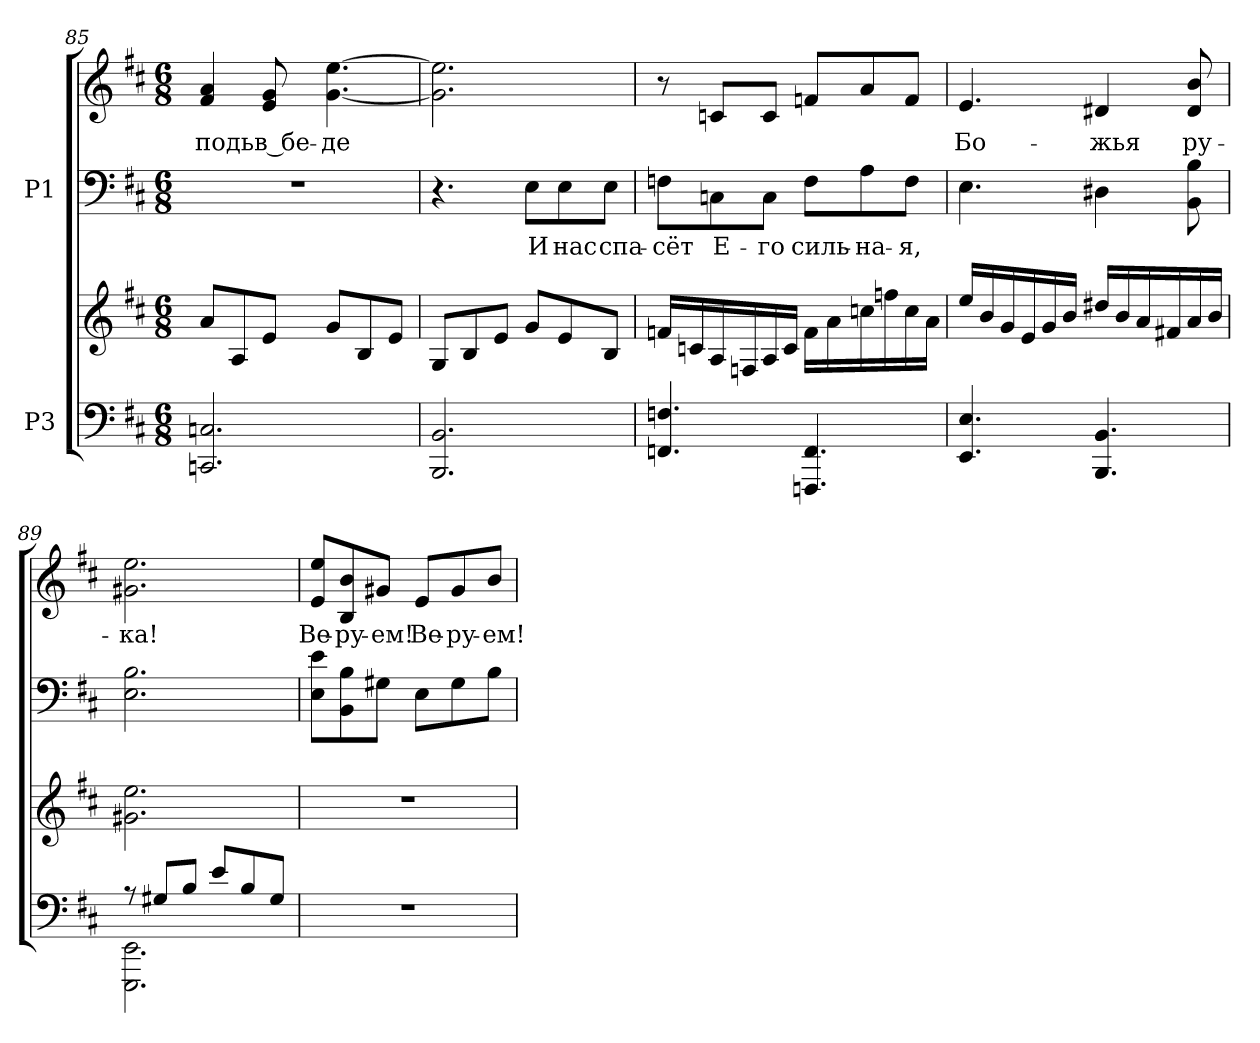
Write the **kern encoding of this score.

**kern	**kern	**kern	**text	**kern	**text
*part2	*part2	*part1	*part1	*part1	*part1
*staff4	*staff3	*staff2	*staff2	*staff1	*staff1
*I"P3	*	*I"P1	*	*	*
*clefF4	*clefG2	*clefF4	*	*clefG2	*
*k[f#c#]	*k[f#c#]	*k[f#c#]	*	*k[f#c#]	*
*D:	*D:	*D:	*	*D:	*
*M6/8	*M6/8	*M6/8	*	*M6/8	*
=85	=85	=85	=85	=85	=85
!	!	!LO:N:vis=1	!	!	!
!	!	!	!	!	!LO:LY:b:color=#000000
2.CCni/ 2.Cni	8ai/L	2.r	.	4f#i/ 4ai	-подь
.	8Ai/	.	.	.	.
!	!	!	!	!	!LO:LY:b:color=#000000
.	8ei/J	.	.	8ei/ 8gi	в бе-
!	!	!	!	!	!LO:LY:b:color=#000000
.	8gi/L	.	.	[<4.gi\ [>4.eei	-де
.	8Bi/	.	.	.	.
.	8ei/J	.	.	.	.
!!LO:LB:g=z
=86	=86	=86	=86	=86	=86
2.BBBi/ 2.BBi	8Gi/L	4.r	.	2.gi\] 2.eei]	.
.	8Bi/	.	.	.	.
.	8ei/J	.	.	.	.
!	!	!	!LO:LY:a:color=#000000	!	!
.	8gi/L	8Ei\L	И	.	.
!	!	!	!LO:LY:a:color=#000000	!	!
.	8ei/	8Ei\	нас	.	.
!	!	!	!LO:LY:a:color=#000000	!	!
.	8Bi/J	8Ei\J	спа-	.	.
=87	=87	=87	=87	=87	=87
!	!	!	!LO:LY:a:color=#000000	!	!
4.FFni/ 4.Fni	16fni/LL	8Fni\L	-сёт	8r	.
.	16cni/	.	.	.	.
!	!	!	!LO:LY:a:color=#000000	!	!
.	16Ai/	8Cni\	Е-	8cni/L	.
.	16Fni/	.	.	.	.
!	!	!	!LO:LY:a:color=#000000	!	!
.	16Ai/	8Ci\J	-го	8ci/J	.
.	16ci/JJ	.	.	.	.
!	!	!	!LO:LY:a:color=#000000	!	!
4.FFFni/ 4.FFi	16fi\LL	8Fi\L	силь-	8fni/L	.
.	16ai\	.	.	.	.
!	!	!	!LO:LY:a:color=#000000	!	!
.	16ccni\	8Ai\	-на-	8ai/	.
.	16ffni\	.	.	.	.
!	!	!	!LO:LY:a:color=#000000	!	!
.	16cci\	8Fi\J	-я,	8fi/J	.
.	16ai\JJ	.	.	.	.
=88	=88	=88	=88	=88	=88
!	!	!	!	!	!LO:LY:b:color=#000000
4.EEi/ 4.Ei	16eei/LL	4.Ei\	.	4.ei/	Бо-
.	16bi/	.	.	.	.
.	16gi/	.	.	.	.
.	16ei/	.	.	.	.
.	16gi/	.	.	.	.
.	16bi/JJ	.	.	.	.
!	!	!	!	!	!LO:LY:b:color=#000000
4.BBBi/ 4.BBi	16dd#Xi/LL	4D#Xi\	.	4d#Xi/	-жья
.	16bi/	.	.	.	.
.	16ai/	.	.	.	.
.	16f#Xi/	.	.	.	.
!	!	!	!	!	!LO:LY:b:color=#000000
.	16ai/	8BBi\ 8Bi	.	8d#i/ 8bi	ру-
.	16bi/JJ	.	.	.	.
=89	=89	=89	=89	=89	=89
*^	*	*	*	*	*
!	!	!	!	!	!	!LO:LY:b:color=#000000
8r	2.EEEi\ 2.EEi	2.g#Xi\ 2.eei	2.Ei\ 2.Bi	.	2.g#Xi\ 2.eei	-ка!
8G#Xi/L	.	.	.	.	.	.
8Bi/J	.	.	.	.	.	.
8ei/L	.	.	.	.	.	.
8Bi/	.	.	.	.	.	.
8G#i/J	.	.	.	.	.	.
*v	*v	*	*	*	*	*
!!LO:LB:g=z
=90	=90	=90	=90	=90	=90
!LO:N:vis=1	!LO:N:vis=1	!	!	!	!
!	!	!	!	!	!LO:LY:b:color=#000000
2.r	2.r	8Ei\ 8ei\L	.	8ei/ 8eei/L	Ве-
!	!	!	!	!	!LO:LY:b:color=#000000
.	.	8BBi\ 8Bi\	.	8Bi/ 8bi/	-ру-
!	!	!	!	!	!LO:LY:b:color=#000000
.	.	8G#Xi\J	.	8g#Xi/J	-ем!
!	!	!	!	!	!LO:LY:b:color=#000000
.	.	8Ei\L	.	8ei/L	Ве-
!	!	!	!	!	!LO:LY:b:color=#000000
.	.	8G#i\	.	8g#i/	-ру-
!	!	!	!	!	!LO:LY:b:color=#000000
.	.	8Bi\J	.	8bi/J	-ем!
=	=	=	=	=	=
*-	*-	*-	*-	*-	*-
